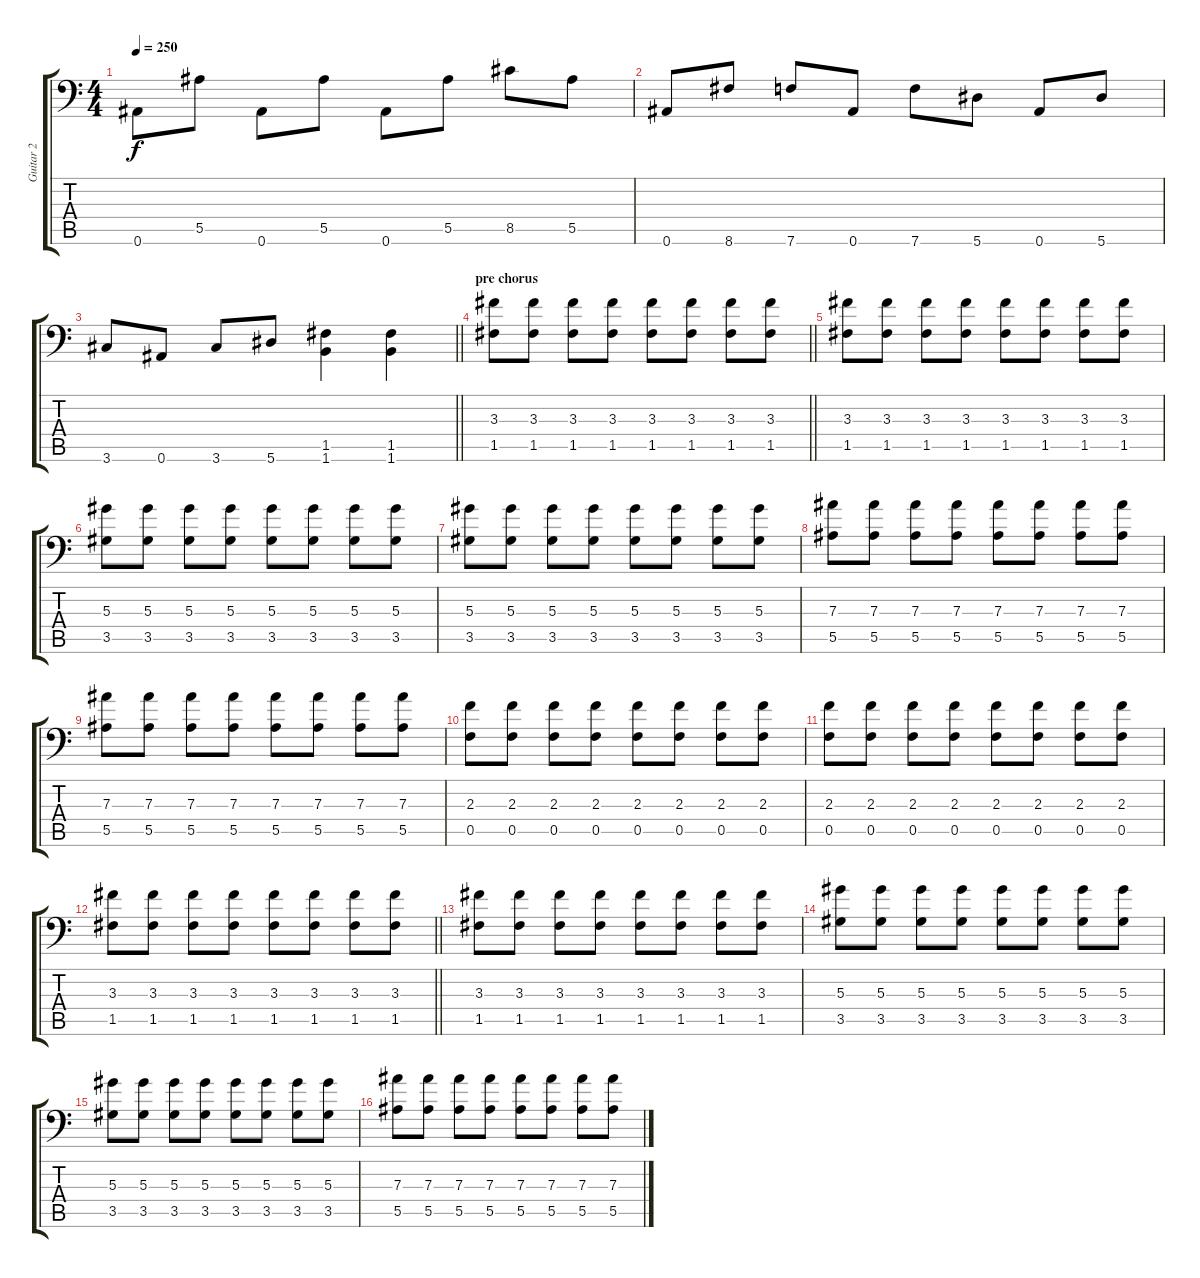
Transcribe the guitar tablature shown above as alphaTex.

\track ("Guitar 2" "Guitar 2") {instrument distortionguitar}
\staff {score tabs}
\tuning (C4 G3 Eb3 Bb2 F2 Bb1) {hide}
\ts (4 4)
\tempo 250
\clef f4
\ks c
0.6.8{dy f} 5.5.8 0.6.8 5.5.8 0.6.8 5.5.8 8.5.8 5.5.8 |
0.6.8 8.6.8 7.6.8 0.6.8 7.6.8 5.6.8 0.6.8 5.6.8 |
\barLineRight lightlight
3.6.8 0.6.8 3.6.8 5.6.8 (1.5 1.6).4 (1.5 1.6).4 |
\section ("" "pre chorus")
\barLineRight lightlight
(3.3 1.5).8 (3.3 1.5).8 (3.3 1.5).8 (3.3 1.5).8 (3.3 1.5).8 (3.3 1.5).8 (3.3 1.5).8 (3.3 1.5).8 |
(3.3 1.5).8 (3.3 1.5).8 (3.3 1.5).8 (3.3 1.5).8 (3.3 1.5).8 (3.3 1.5).8 (3.3 1.5).8 (3.3 1.5).8 |
(5.3 3.5).8 (5.3 3.5).8 (5.3 3.5).8 (5.3 3.5).8 (5.3 3.5).8 (5.3 3.5).8 (5.3 3.5).8 (5.3 3.5).8 |
(5.3 3.5).8 (5.3 3.5).8 (5.3 3.5).8 (5.3 3.5).8 (5.3 3.5).8 (5.3 3.5).8 (5.3 3.5).8 (5.3 3.5).8 |
(7.3 5.5).8 (7.3 5.5).8 (7.3 5.5).8 (7.3 5.5).8 (7.3 5.5).8 (7.3 5.5).8 (7.3 5.5).8 (7.3 5.5).8 |
(7.3 5.5).8 (7.3 5.5).8 (7.3 5.5).8 (7.3 5.5).8 (7.3 5.5).8 (7.3 5.5).8 (7.3 5.5).8 (7.3 5.5).8 |
(2.3 0.5).8 (2.3 0.5).8 (2.3 0.5).8 (2.3 0.5).8 (2.3 0.5).8 (2.3 0.5).8 (2.3 0.5).8 (2.3 0.5).8 |
(2.3 0.5).8 (2.3 0.5).8 (2.3 0.5).8 (2.3 0.5).8 (2.3 0.5).8 (2.3 0.5).8 (2.3 0.5).8 (2.3 0.5).8 |
\barLineRight lightlight
(3.3 1.5).8 (3.3 1.5).8 (3.3 1.5).8 (3.3 1.5).8 (3.3 1.5).8 (3.3 1.5).8 (3.3 1.5).8 (3.3 1.5).8 |
(3.3 1.5).8 (3.3 1.5).8 (3.3 1.5).8 (3.3 1.5).8 (3.3 1.5).8 (3.3 1.5).8 (3.3 1.5).8 (3.3 1.5).8 |
(5.3 3.5).8 (5.3 3.5).8 (5.3 3.5).8 (5.3 3.5).8 (5.3 3.5).8 (5.3 3.5).8 (5.3 3.5).8 (5.3 3.5).8 |
(5.3 3.5).8 (5.3 3.5).8 (5.3 3.5).8 (5.3 3.5).8 (5.3 3.5).8 (5.3 3.5).8 (5.3 3.5).8 (5.3 3.5).8 |
(7.3 5.5).8 (7.3 5.5).8 (7.3 5.5).8 (7.3 5.5).8 (7.3 5.5).8 (7.3 5.5).8 (7.3 5.5).8 (7.3 5.5).8
